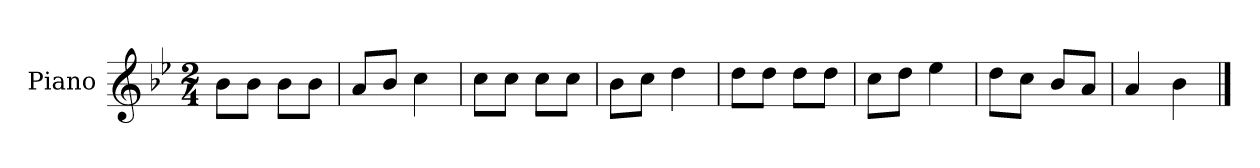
**kern
*part1
*staff1
*I"Piano
*I'Pno
*clefG2
*k[b-e-]
*B-:
*M2/4
=1
8b-\L
8b-\J
8b-\L
8b-\J
=2
8a/L
8b-/J
4cc\
=3
8cc\L
8cc\J
8cc\L
8cc\J
=4
8b-\L
8cc\J
4dd\
=5
8dd\L
8dd\J
8dd\L
8dd\J
=6
8cc\L
8dd\J
4ee-\
=7
8dd\L
8cc\J
8b-/L
8a/J
=8
4a/
4b-\
==
*-
